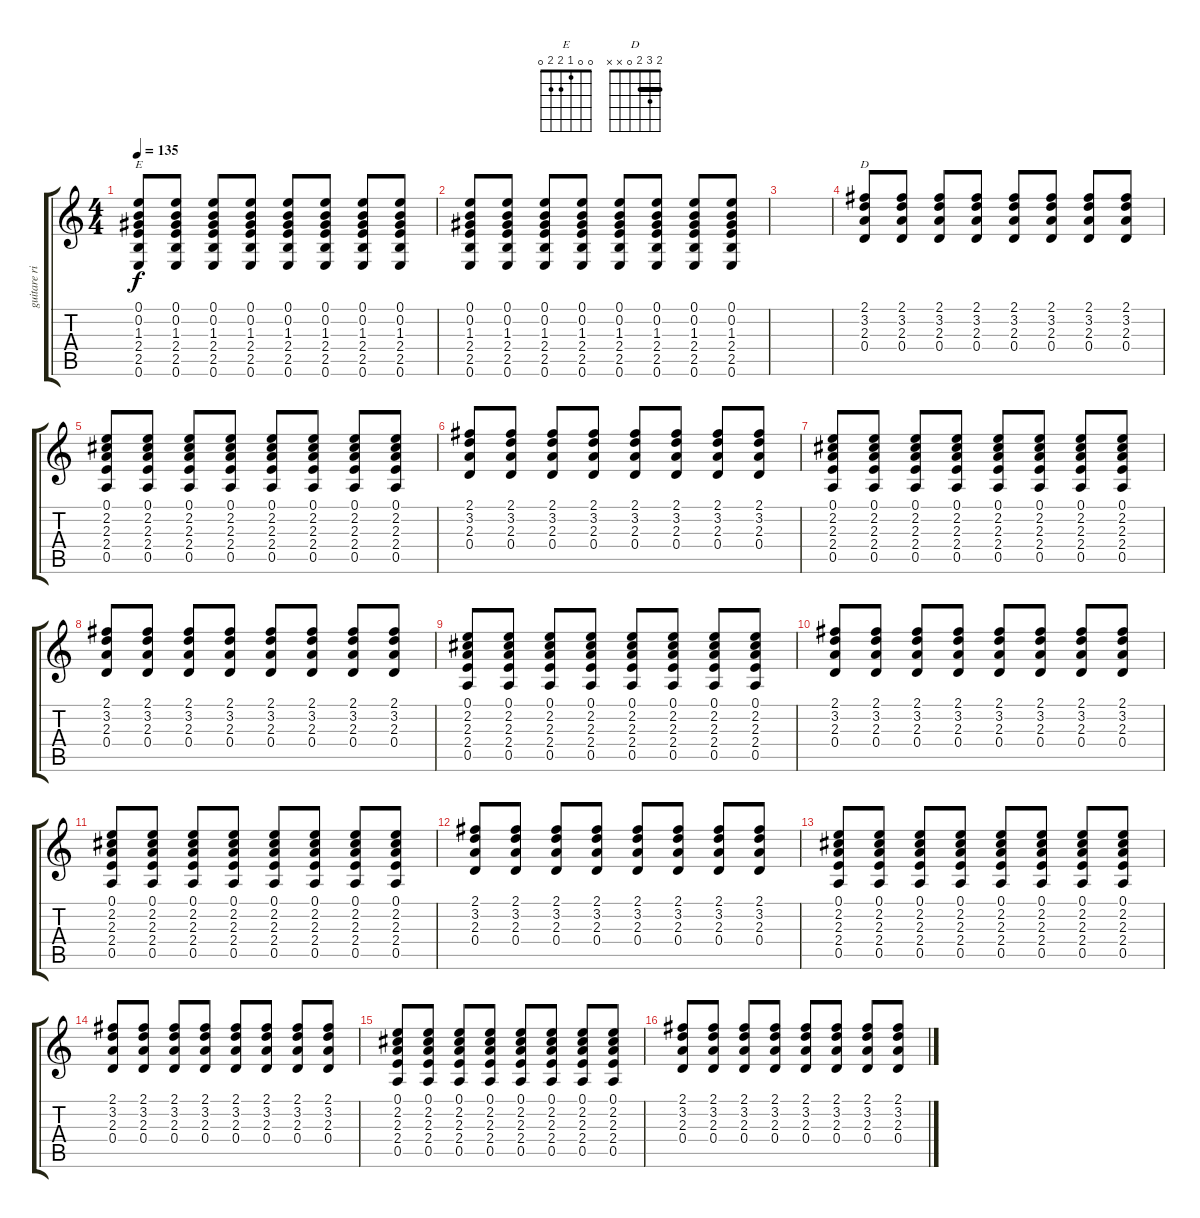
\track ("guitare riff" "guitare ri") {instrument electricguitarclean}
\staff {score tabs}
\tuning (E4 B3 G3 D3 A2 E2) {hide}
\chord ("E" 0 0 1 2 2 0)
\chord ("D" 2 3 2 0 x x) {barre 2}
\ts (4 4)
\tempo 135
\clef g2
\ks c
(0.1 0.2 1.3 2.4 2.5 0.6).8{ch "E" dy f} (0.1 0.2 1.3 2.4 2.5 0.6).8 (0.1 0.2 1.3 2.4 2.5 0.6).8 (0.1 0.2 1.3 2.4 2.5 0.6).8 (0.1 0.2 1.3 2.4 2.5 0.6).8 (0.1 0.2 1.3 2.4 2.5 0.6).8 (0.1 0.2 1.3 2.4 2.5 0.6).8 (0.1 0.2 1.3 2.4 2.5 0.6).8 |
(0.1 0.2 1.3 2.4 2.5 0.6).8 (0.1 0.2 1.3 2.4 2.5 0.6).8 (0.1 0.2 1.3 2.4 2.5 0.6).8 (0.1 0.2 1.3 2.4 2.5 0.6).8 (0.1 0.2 1.3 2.4 2.5 0.6).8 (0.1 0.2 1.3 2.4 2.5 0.6).8 (0.1 0.2 1.3 2.4 2.5 0.6).8 (0.1 0.2 1.3 2.4 2.5 0.6).8 |
|
(2.1 3.2 2.3 0.4).8{ch "D"} (2.1 3.2 2.3 0.4).8 (2.1 3.2 2.3 0.4).8 (2.1 3.2 2.3 0.4).8 (2.1 3.2 2.3 0.4).8 (2.1 3.2 2.3 0.4).8 (2.1 3.2 2.3 0.4).8 (2.1 3.2 2.3 0.4).8 |
(0.1 2.2 2.3 2.4 0.5).8 (0.1 2.2 2.3 2.4 0.5).8 (0.1 2.2 2.3 2.4 0.5).8 (0.1 2.2 2.3 2.4 0.5).8 (0.1 2.2 2.3 2.4 0.5).8 (0.1 2.2 2.3 2.4 0.5).8 (0.1 2.2 2.3 2.4 0.5).8 (0.1 2.2 2.3 2.4 0.5).8 |
(2.1 3.2 2.3 0.4).8 (2.1 3.2 2.3 0.4).8 (2.1 3.2 2.3 0.4).8 (2.1 3.2 2.3 0.4).8 (2.1 3.2 2.3 0.4).8 (2.1 3.2 2.3 0.4).8 (2.1 3.2 2.3 0.4).8 (2.1 3.2 2.3 0.4).8 |
(0.1 2.2 2.3 2.4 0.5).8 (0.1 2.2 2.3 2.4 0.5).8 (0.1 2.2 2.3 2.4 0.5).8 (0.1 2.2 2.3 2.4 0.5).8 (0.1 2.2 2.3 2.4 0.5).8 (0.1 2.2 2.3 2.4 0.5).8 (0.1 2.2 2.3 2.4 0.5).8 (0.1 2.2 2.3 2.4 0.5).8 |
(2.1 3.2 2.3 0.4).8 (2.1 3.2 2.3 0.4).8 (2.1 3.2 2.3 0.4).8 (2.1 3.2 2.3 0.4).8 (2.1 3.2 2.3 0.4).8 (2.1 3.2 2.3 0.4).8 (2.1 3.2 2.3 0.4).8 (2.1 3.2 2.3 0.4).8 |
(0.1 2.2 2.3 2.4 0.5).8 (0.1 2.2 2.3 2.4 0.5).8 (0.1 2.2 2.3 2.4 0.5).8 (0.1 2.2 2.3 2.4 0.5).8 (0.1 2.2 2.3 2.4 0.5).8 (0.1 2.2 2.3 2.4 0.5).8 (0.1 2.2 2.3 2.4 0.5).8 (0.1 2.2 2.3 2.4 0.5).8 |
(2.1 3.2 2.3 0.4).8 (2.1 3.2 2.3 0.4).8 (2.1 3.2 2.3 0.4).8 (2.1 3.2 2.3 0.4).8 (2.1 3.2 2.3 0.4).8 (2.1 3.2 2.3 0.4).8 (2.1 3.2 2.3 0.4).8 (2.1 3.2 2.3 0.4).8 |
(0.1 2.2 2.3 2.4 0.5).8 (0.1 2.2 2.3 2.4 0.5).8 (0.1 2.2 2.3 2.4 0.5).8 (0.1 2.2 2.3 2.4 0.5).8 (0.1 2.2 2.3 2.4 0.5).8 (0.1 2.2 2.3 2.4 0.5).8 (0.1 2.2 2.3 2.4 0.5).8 (0.1 2.2 2.3 2.4 0.5).8 |
(2.1 3.2 2.3 0.4).8 (2.1 3.2 2.3 0.4).8 (2.1 3.2 2.3 0.4).8 (2.1 3.2 2.3 0.4).8 (2.1 3.2 2.3 0.4).8 (2.1 3.2 2.3 0.4).8 (2.1 3.2 2.3 0.4).8 (2.1 3.2 2.3 0.4).8 |
(0.1 2.2 2.3 2.4 0.5).8 (0.1 2.2 2.3 2.4 0.5).8 (0.1 2.2 2.3 2.4 0.5).8 (0.1 2.2 2.3 2.4 0.5).8 (0.1 2.2 2.3 2.4 0.5).8 (0.1 2.2 2.3 2.4 0.5).8 (0.1 2.2 2.3 2.4 0.5).8 (0.1 2.2 2.3 2.4 0.5).8 |
(2.1 3.2 2.3 0.4).8 (2.1 3.2 2.3 0.4).8 (2.1 3.2 2.3 0.4).8 (2.1 3.2 2.3 0.4).8 (2.1 3.2 2.3 0.4).8 (2.1 3.2 2.3 0.4).8 (2.1 3.2 2.3 0.4).8 (2.1 3.2 2.3 0.4).8 |
(0.1 2.2 2.3 2.4 0.5).8 (0.1 2.2 2.3 2.4 0.5).8 (0.1 2.2 2.3 2.4 0.5).8 (0.1 2.2 2.3 2.4 0.5).8 (0.1 2.2 2.3 2.4 0.5).8 (0.1 2.2 2.3 2.4 0.5).8 (0.1 2.2 2.3 2.4 0.5).8 (0.1 2.2 2.3 2.4 0.5).8 |
(2.1 3.2 2.3 0.4).8 (2.1 3.2 2.3 0.4).8 (2.1 3.2 2.3 0.4).8 (2.1 3.2 2.3 0.4).8 (2.1 3.2 2.3 0.4).8 (2.1 3.2 2.3 0.4).8 (2.1 3.2 2.3 0.4).8 (2.1 3.2 2.3 0.4).8
